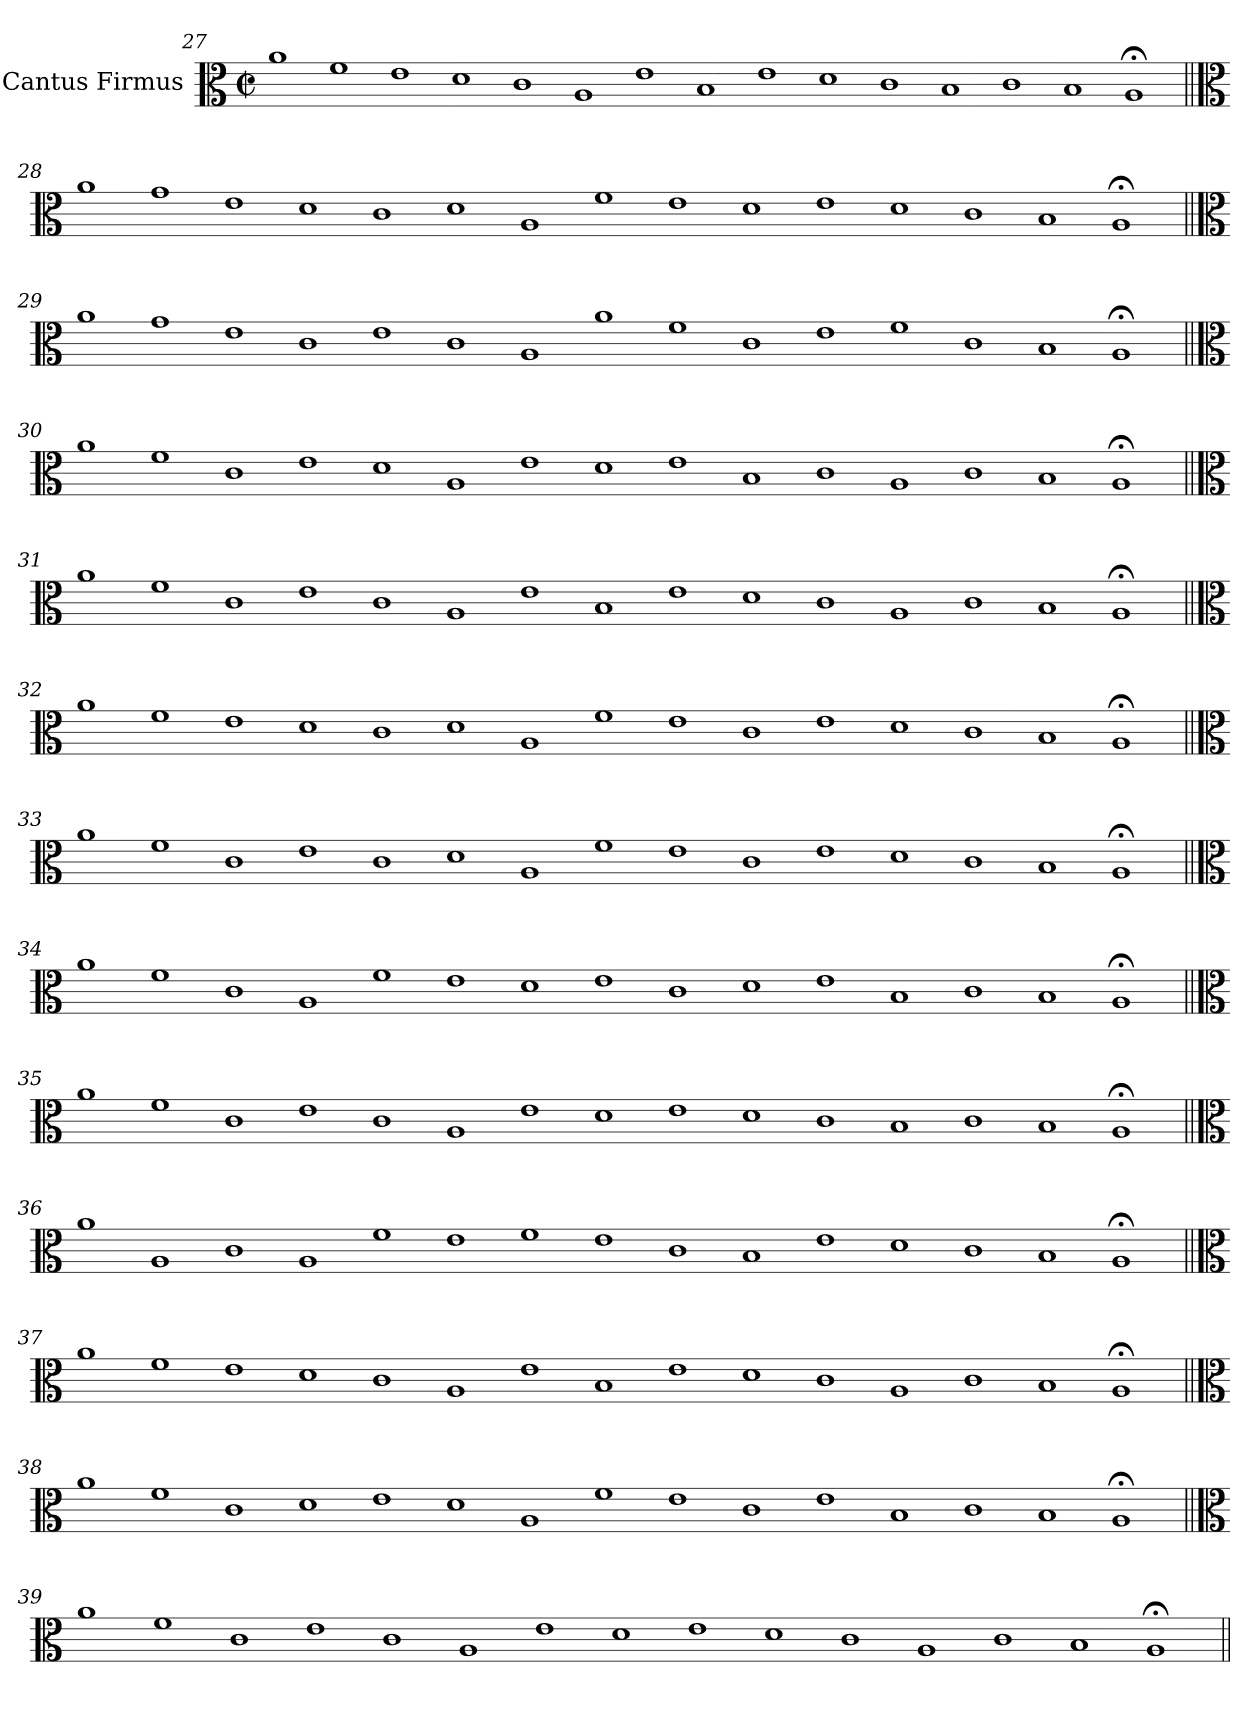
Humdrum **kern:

**kern
*part1
*staff1
*I"Cantus Firmus
*I'cf
!!LO:LB:g=z
*clefC3
*k[]
*M2/2
*met(c|)
=27
1a
1f
1e
1d
1c
1A
1e
1B
1e
1d
1c
1B
1c
1B
1A;<
!!LO:LB:g=z
=28||
*clefC3
1a
1g
1e
1d
1c
1d
1A
1f
1e
1d
1e
1d
1c
1B
1A;<
!!LO:LB:g=z
=29||
*clefC3
1a
1g
1e
1c
1e
1c
1A
1a
1f
1c
1e
1f
1c
1B
1A;<
!!LO:LB:g=z
=30||
*clefC3
1a
1f
1c
1e
1d
1A
1e
1d
1e
1B
1c
1A
1c
1B
1A;<
!!LO:LB:g=z
=31||
*clefC3
1a
1f
1c
1e
1c
1A
1e
1B
1e
1d
1c
1A
1c
1B
1A;<
!!LO:LB:g=z
=32||
*clefC3
1a
1f
1e
1d
1c
1d
1A
1f
1e
1c
1e
1d
1c
1B
1A;<
!!LO:LB:g=z
=33||
*clefC3
1a
1f
1c
1e
1c
1d
1A
1f
1e
1c
1e
1d
1c
1B
1A;<
!!LO:LB:g=z
=34||
*clefC3
1a
1f
1c
1A
1f
1e
1d
1e
1c
1d
1e
1B
1c
1B
1A;<
!!LO:LB:g=z
=35||
*clefC3
1a
1f
1c
1e
1c
1A
1e
1d
1e
1d
1c
1B
1c
1B
1A;<
!!LO:LB:g=z
=36||
*clefC3
1a
1A
1c
1A
1f
1e
1f
1e
1c
1B
1e
1d
1c
1B
1A;<
!!LO:LB:g=z
=37||
*clefC3
1a
1f
1e
1d
1c
1A
1e
1B
1e
1d
1c
1A
1c
1B
1A;<
!!LO:LB:g=z
=38||
*clefC3
1a
1f
1c
1d
1e
1d
1A
1f
1e
1c
1e
1B
1c
1B
1A;<
!!LO:LB:g=z
=39||
*clefC3
1a
1f
1c
1e
1c
1A
1e
1d
1e
1d
1c
1A
1c
1B
1A;<
=||
*-
